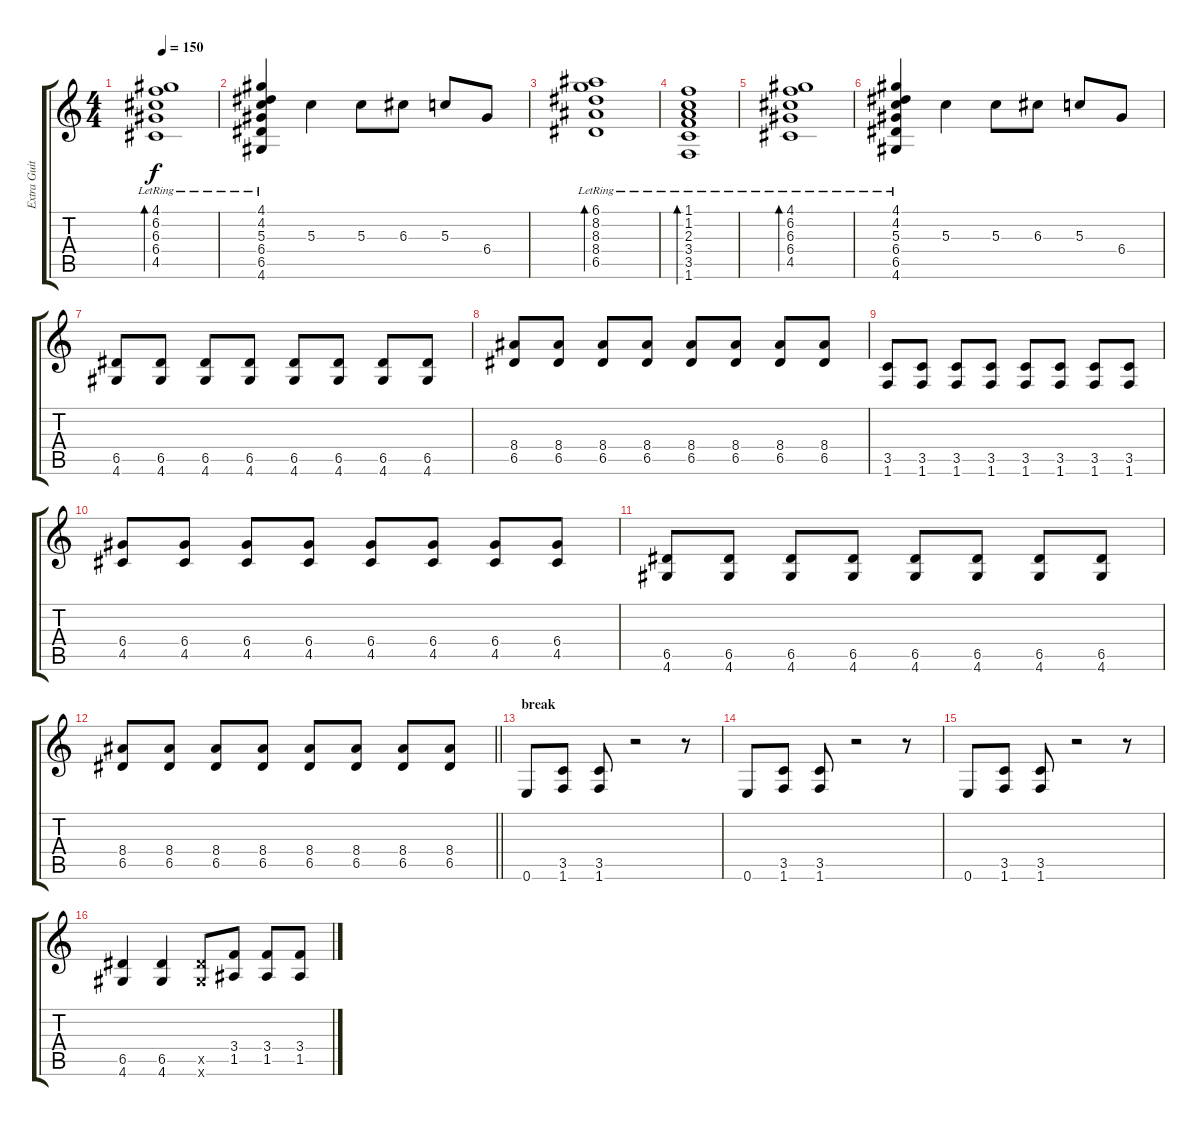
\track ("Extra Guitar" "Extra Guit") {instrument overdrivenguitar}
\staff {score tabs}
\tuning (E4 B3 G3 D3 A2 E2) {hide}
\ts (4 4)
\tempo 150
\clef g2
\ks c
(4.1{lr} 6.2{lr} 6.3{lr} 6.4{lr} 4.5{lr}).1{bd 120 dy f} |
(4.1{lr} 4.2{lr} 5.3{lr} 6.4{lr} 6.5{lr} 4.6{lr}).4 5.3.4 5.3.8 6.3.8 5.3.8 6.4.8 |
(6.1{lr} 8.2{lr} 8.3{lr} 8.4{lr} 6.5{lr}).1{bd 120} |
(1.1{lr} 1.2{lr} 2.3{lr} 3.4{lr} 3.5{lr} 1.6{lr}).1{bd 120} |
(4.1{lr} 6.2{lr} 6.3{lr} 6.4{lr} 4.5{lr}).1{bd 120} |
(4.1{lr} 4.2{lr} 5.3{lr} 6.4{lr} 6.5{lr} 4.6{lr}).4 5.3.4 5.3.8 6.3.8 5.3.8 6.4.8 |
(6.5 4.6).8{instrument overdrivenguitar} (6.5 4.6).8 (6.5 4.6).8 (6.5 4.6).8 (6.5 4.6).8 (6.5 4.6).8 (6.5 4.6).8 (6.5 4.6).8 |
(8.4 6.5).8 (8.4 6.5).8 (8.4 6.5).8 (8.4 6.5).8 (8.4 6.5).8 (8.4 6.5).8 (8.4 6.5).8 (8.4 6.5).8 |
(3.5 1.6).8 (3.5 1.6).8 (3.5 1.6).8 (3.5 1.6).8 (3.5 1.6).8 (3.5 1.6).8 (3.5 1.6).8 (3.5 1.6).8 |
(6.4 4.5).8 (6.4 4.5).8 (6.4 4.5).8 (6.4 4.5).8 (6.4 4.5).8 (6.4 4.5).8 (6.4 4.5).8 (6.4 4.5).8 |
(6.5 4.6).8 (6.5 4.6).8 (6.5 4.6).8 (6.5 4.6).8 (6.5 4.6).8 (6.5 4.6).8 (6.5 4.6).8 (6.5 4.6).8 |
\barLineRight lightlight
(8.4 6.5).8 (8.4 6.5).8 (8.4 6.5).8 (8.4 6.5).8 (8.4 6.5).8 (8.4 6.5).8 (8.4 6.5).8 (8.4 6.5).8 |
\section ("" "break")
0.6.8 (3.5 1.6).8 (3.5 1.6).8 r.2 r.8 |
0.6.8 (3.5 1.6).8 (3.5 1.6).8 r.2 r.8 |
0.6.8 (3.5 1.6).8 (3.5 1.6).8 r.2 r.8 |
(6.5 4.6).4 (6.5 4.6).4 (6.5{x} 4.6{x}).8 (3.4 1.5).8 (3.4 1.5).8 (3.4 1.5).8
